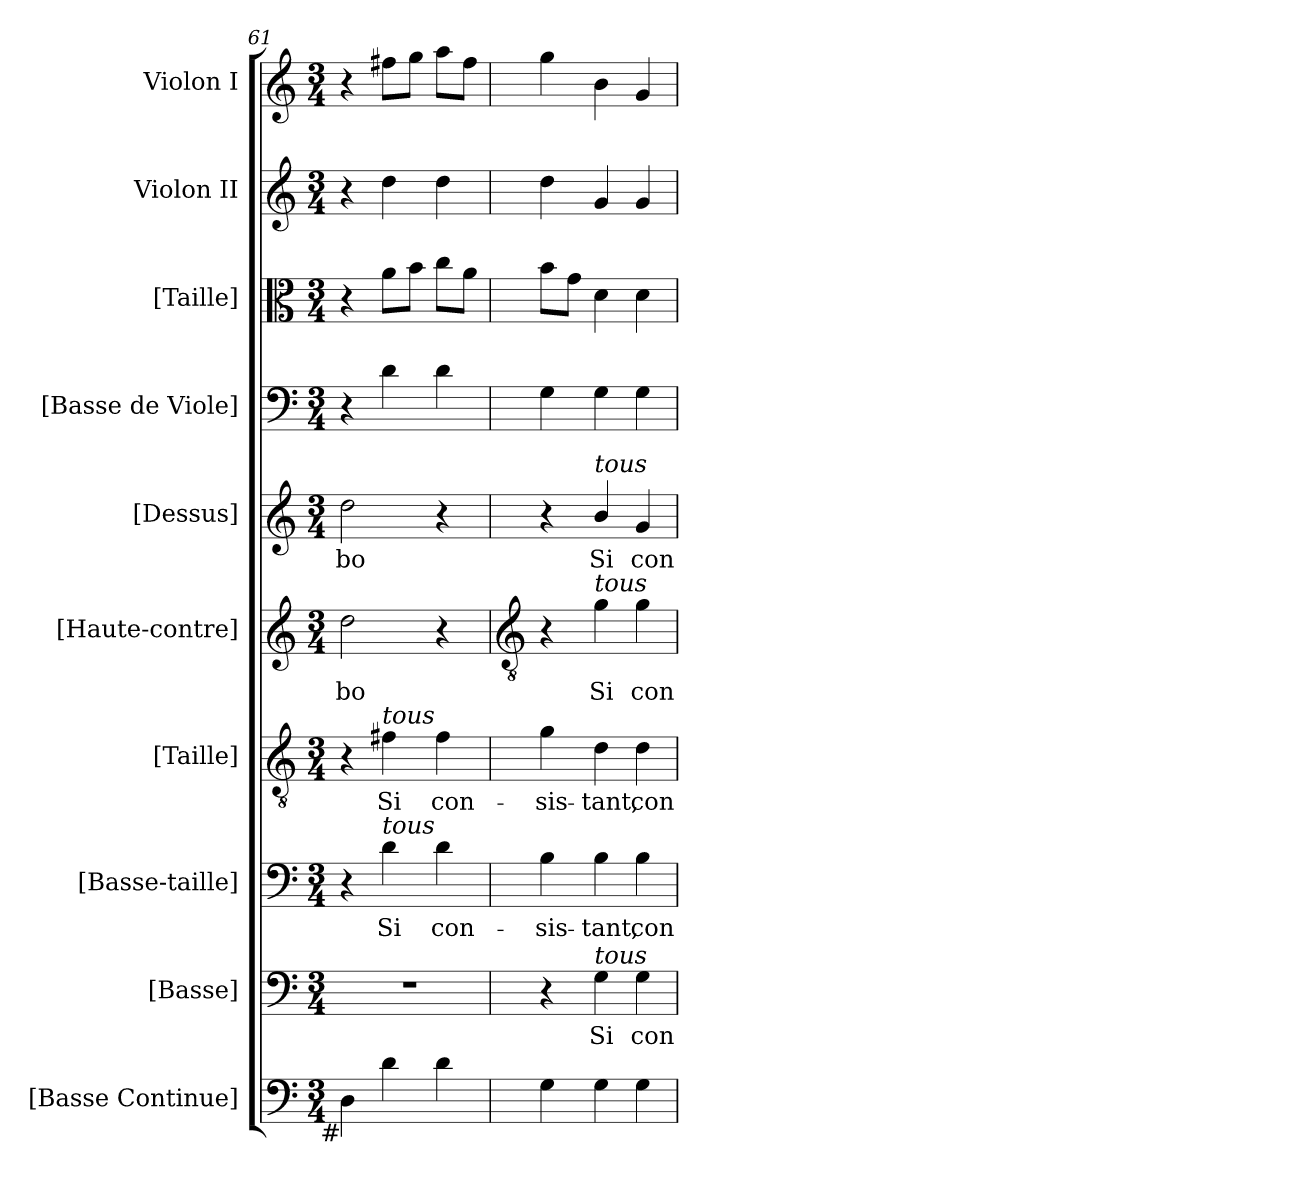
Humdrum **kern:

**kern	**kern	**text	**kern	**text	**kern	**text	**kern	**text	**kern	**text	**kern	**kern	**kern	**kern
*part10	*part9	*part9	*part8	*part8	*part7	*part7	*part6	*part6	*part5	*part5	*part4	*part3	*part2	*part1
*staff10	*staff9	*staff9	*staff8	*staff8	*staff7	*staff7	*staff6	*staff6	*staff5	*staff5	*staff4	*staff3	*staff2	*staff1
*I"[Basse Continue]	*I"[Basse]	*	*I"[Basse-taille]	*	*I"[Taille]	*	*I"[Haute-contre]	*	*I"[Dessus]	*	*I"[Basse de Viole]	*I"[Taille]	*I"Violon II	*I"Violon I
*I'B.c.	*I'B.	*	*I'B.t.	*	*I'T.	*	*I'H.C.	*	*I'D.	*	*	*	*I'Vln. II	*I'Vln. I
!!LO:PB:g=z
*clefF4	*clefF4	*	*clefF4	*	*clefGv2	*	*clefG2	*	*clefG2	*	*clefF4	*clefC3	*clefG2	*clefG2
*	*	*	*	*	*ITrd7c12	*	*ITrd7c12	*	*	*	*	*	*	*
*k[]	*k[]	*	*k[]	*	*k[]	*	*k[]	*	*k[]	*	*k[]	*k[]	*k[]	*k[]
*M3/4	*M3/4	*	*M3/4	*	*M3/4	*	*M3/4	*	*M3/4	*	*M3/4	*M3/4	*M3/4	*M3/4
=61	=61	=61	=61	=61	=61	=61	=61	=61	=61	=61	=61	=61	=61	=61
!	!LO:N:vis=1	!	!	!	!	!	!	!	!	!	!	!	!	!
!	!	!	!	!	!	!	!	!LO:LY:b:color=#000000	!	!	!	!	!	!
!LO:TX:b:rj:t=#	!	!	!	!	!	!	!	!	!	!	!	!	!	!
!	!	!	!	!	!	!	!	!	!	!LO:LY:b:color=#000000	!	!	!	!
4Di\	2.r	.	4r	.	4r	.	2di\	-bo	2ddi\	-bo	4r	4r	4r	4r
!	!	!	!	!LO:LY:b:color=#000000	!	!	!	!	!	!	!	!	!	!
!	!	!	!	!	!LO:TX:a:i:t=tous	!	!	!	!	!	!	!	!	!
!	!	!	!LO:TX:a:i:t=tous	!	!	!	!	!	!	!	!	!	!	!
!	!	!	!	!	!	!LO:LY:b:color=#000000	!	!	!	!	!	!	!	!
4di\	.	.	4di\	Si	4F#Xi\	Si	.	.	.	.	4di\	8ai\L	4ddi\	8ff#Xi\L
.	.	.	.	.	.	.	.	.	.	.	.	8bi\J	.	8ggi\J
!	!	!	!	!LO:LY:b:color=#000000	!	!	!	!	!	!	!	!	!	!
!	!	!	!	!	!	!LO:LY:b:color=#000000	!	!	!	!	!	!	!	!
4di\	.	.	4di\	con-	4F#i\	con-	4r	.	4r	.	4di\	8cci\L	4ddi\	8aai\L
.	.	.	.	.	.	.	.	.	.	.	.	8ai\J	.	8ff#i\J
=62	=62	=62	=62	=62	=62	=62	=62	=62	=62	=62	=62	=62	=62	=62
*	*	*	*	*	*	*	*clefGv2	*	*	*	*	*	*	*
!	!	!	!	!LO:LY:b:color=#000000	!	!	!	!	!	!	!	!	!	!
!	!	!	!	!	!	!LO:LY:b:color=#000000	!	!	!	!	!	!	!	!
4Gi\	4r	.	4Bi\	-sis-	4Gi\	-sis-	4r	.	4r	.	4Gi\	8bi\L	4ddi\	4ggi\
.	.	.	.	.	.	.	.	.	.	.	.	8gi\J	.	.
!	!	!LO:LY:b:color=#000000	!	!	!	!	!	!	!	!	!	!	!	!
!	!	!	!	!LO:LY:b:color=#000000	!	!	!	!	!	!	!	!	!	!
!	!	!	!	!	!	!LO:LY:b:color=#000000	!	!	!	!	!	!	!	!
!	!	!	!	!	!	!	!	!LO:LY:b:color=#000000	!	!	!	!	!	!
!	!	!	!	!	!	!	!	!	!LO:TX:a:i:t=tous	!	!	!	!	!
!	!	!	!	!	!	!	!LO:TX:a:i:t=tous	!	!	!	!	!	!	!
!	!LO:TX:a:i:t=tous	!	!	!	!	!	!	!	!	!	!	!	!	!
!	!	!	!	!	!	!	!	!	!	!LO:LY:b:color=#000000	!	!	!	!
4Gi\	4Gi\	Si	4Bi\	-tant,	4Di\	-tant,	4Gi\	Si	4bi/	Si	4Gi\	4di\	4gi/	4bi\
!	!	!LO:LY:b:color=#000000	!	!	!	!	!	!	!	!	!	!	!	!
!	!	!	!	!LO:LY:b:color=#000000	!	!	!	!	!	!	!	!	!	!
!	!	!	!	!	!	!LO:LY:b:color=#000000	!	!	!	!	!	!	!	!
!	!	!	!	!	!	!	!	!LO:LY:b:color=#000000	!	!	!	!	!	!
!	!	!	!	!	!	!	!	!	!	!LO:LY:b:color=#000000	!	!	!	!
4Gi\	4Gi\	con-	4Bi\	con-	4Di\	con-	4Gi\	con-	4gi/	con-	4Gi\	4di\	4gi/	4gi/
=	=	=	=	=	=	=	=	=	=	=	=	=	=	=
*-	*-	*-	*-	*-	*-	*-	*-	*-	*-	*-	*-	*-	*-	*-
